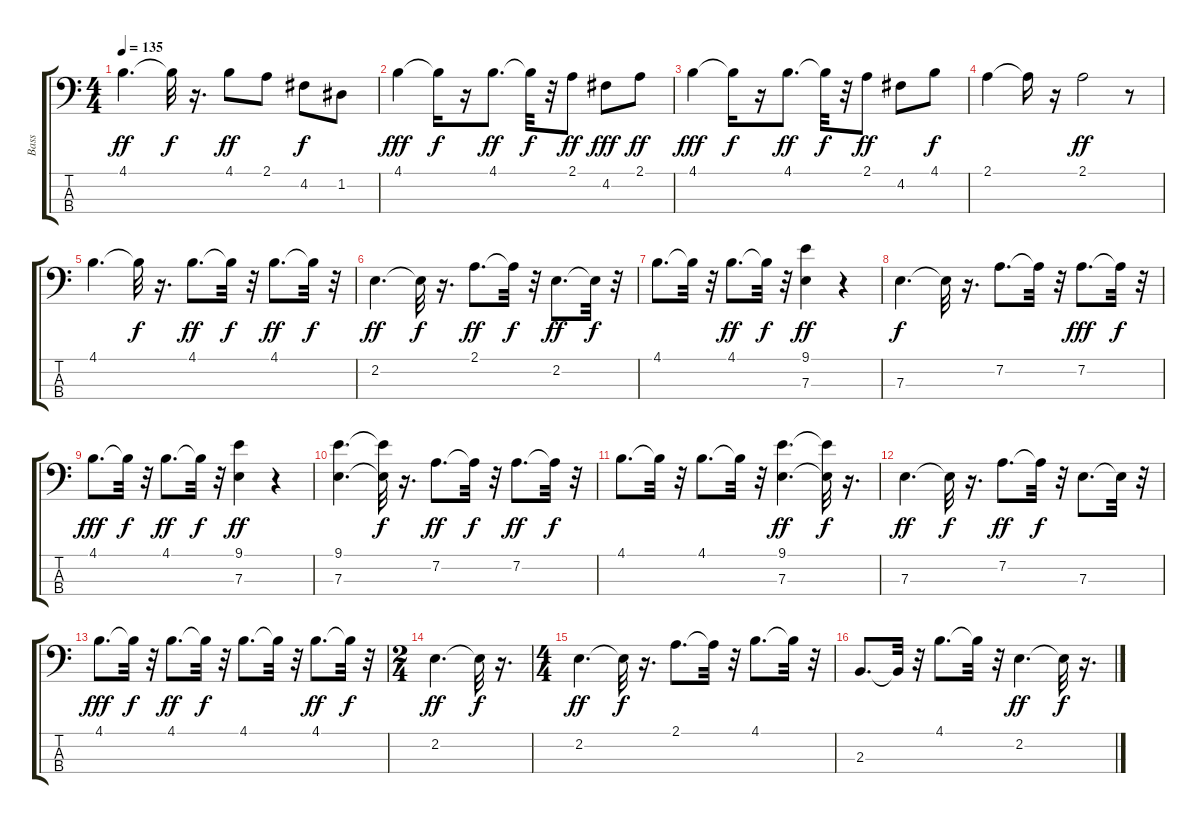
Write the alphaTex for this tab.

\track ("Bass    " "Bass    ") {instrument electricbassfinger}
\staff {score tabs}
\tuning (G2 D2 A1 E1) {hide}
\ts (4 4)
\tempo 135
\clef f4
\ks c
4.1.4{d dy ff} 4.1{t}.32{dy f} r.16{d} 4.1.8{dy ff} 2.1.8 4.2.8{dy f} 1.2.8 |
4.1.4{dy fff} 4.1{t}.16{dy f} r.16 4.1.8{d dy ff} 4.1{t}.32{dy f} r.32 2.1.8{dy ff} 4.2.8{dy fff} 2.1.8{dy ff} |
4.1.4{dy fff} 4.1{t}.16{dy f} r.16 4.1.8{d dy ff} 4.1{t}.32{dy f} r.32 2.1.8{dy ff} 4.2.8 4.1.8{dy f} |
2.1.4 2.1{t}.16 r.16 2.1.2{dy ff} r.8 |
4.1.4{d} 4.1{t}.32{dy f} r.16{d} 4.1.8{d dy ff} 4.1{t}.32{dy f} r.32 4.1.8{d dy ff} 4.1{t}.32{dy f} r.32 |
2.2.4{d dy ff} 2.2{t}.32{dy f} r.16{d} 2.1.8{d dy ff} 2.1{t}.32{dy f} r.32 2.2.8{d dy ff} 2.2{t}.32{dy f} r.32 |
4.1.8{d} 4.1{t}.32 r.32 4.1.8{d dy ff} 4.1{t}.32{dy f} r.32 (9.1 7.3).4{dy ff} r.4 |
7.3.4{d dy f} 7.3{t}.32 r.16{d} 7.2.8{d} 7.2{t}.32 r.32 7.2.8{d dy fff} 7.2{t}.32{dy f} r.32 |
4.1.8{d dy fff} 4.1{t}.32{dy f} r.32 4.1.8{d dy ff} 4.1{t}.32{dy f} r.32 (9.1 7.3).4{dy ff} r.4 |
(9.1 7.3).4{d} (9.1{t} 7.3{t}).32{dy f} r.16{d} 7.2.8{d dy ff} 7.2{t}.32{dy f} r.32 7.2.8{d dy ff} 7.2{t}.32{dy f} r.32 |
4.1.8{d} 4.1{t}.32 r.32 4.1.8{d} 4.1{t}.32 r.32 (9.1 7.3).4{d dy ff} (9.1{t} 7.3{t}).32{dy f} r.16{d} |
7.3.4{d dy ff} 7.3{t}.32{dy f} r.16{d} 7.2.8{d dy ff} 7.2{t}.32{dy f} r.32 7.3.8{d} 7.3{t}.32 r.32 |
4.1.8{d dy fff} 4.1{t}.32{dy f} r.32 4.1.8{d dy ff} 4.1{t}.32{dy f} r.32 4.1.8{d} 4.1{t}.32 r.32 4.1.8{d dy ff} 4.1{t}.32{dy f} r.32 |
\ts (2 4)
2.2.4{d dy ff} 2.2{t}.32{dy f} r.16{d} |
\ts (4 4)
2.2.4{d dy ff} 2.2{t}.32{dy f} r.16{d} 2.1.8{d} 2.1{t}.32 r.32 4.1.8{d} 4.1{t}.32 r.32 |
2.3.8{d} 2.3{t}.32 r.32 4.1.8{d} 4.1{t}.32 r.32 2.2.4{d dy ff} 2.2{t}.32{dy f} r.16{d}
